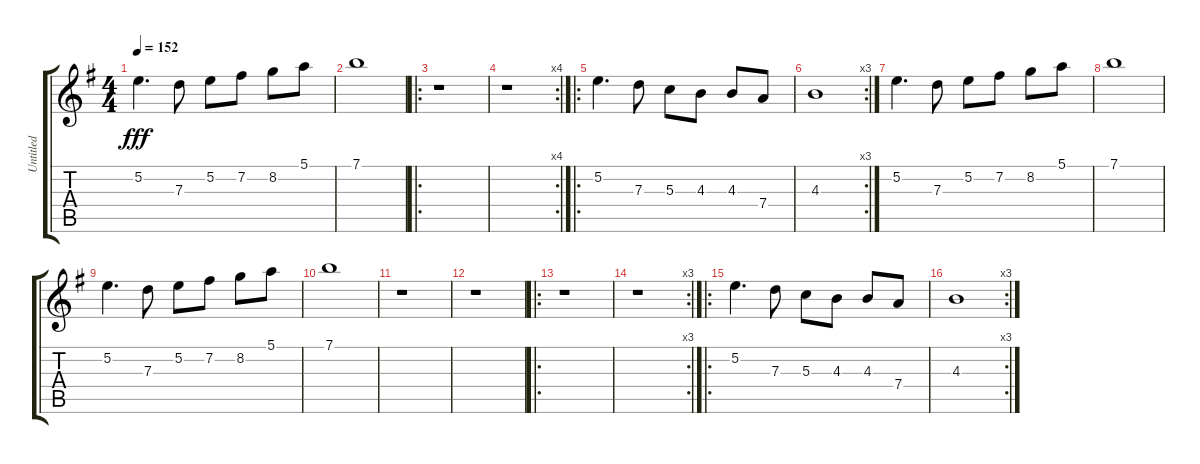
\track ("Untitled" "Untitled") {instrument overdrivenguitar}
\staff {score tabs}
\tuning (E4 B3 G3 D3 A2 E2) {hide}
\ts (4 4)
\tempo 152
\clef g2
\ks g
5.2.4{d dy fff} 7.3.8 5.2.8 7.2.8 8.2.8 5.1.8 |
7.1.1 |
\ro
r.1 |
\rc 4
r.1 |
\ro
5.2.4{d} 7.3.8 5.3.8 4.3.8 4.3.8 7.4.8 |
\rc 3
4.3.1 |
5.2.4{d} 7.3.8 5.2.8 7.2.8 8.2.8 5.1.8 |
7.1.1 |
5.2.4{d} 7.3.8 5.2.8 7.2.8 8.2.8 5.1.8 |
7.1.1 |
r.1 |
r.1 |
\ro
r.1 |
\rc 3
r.1 |
\ro
5.2.4{d} 7.3.8 5.3.8 4.3.8 4.3.8 7.4.8 |
\rc 3
4.3.1
